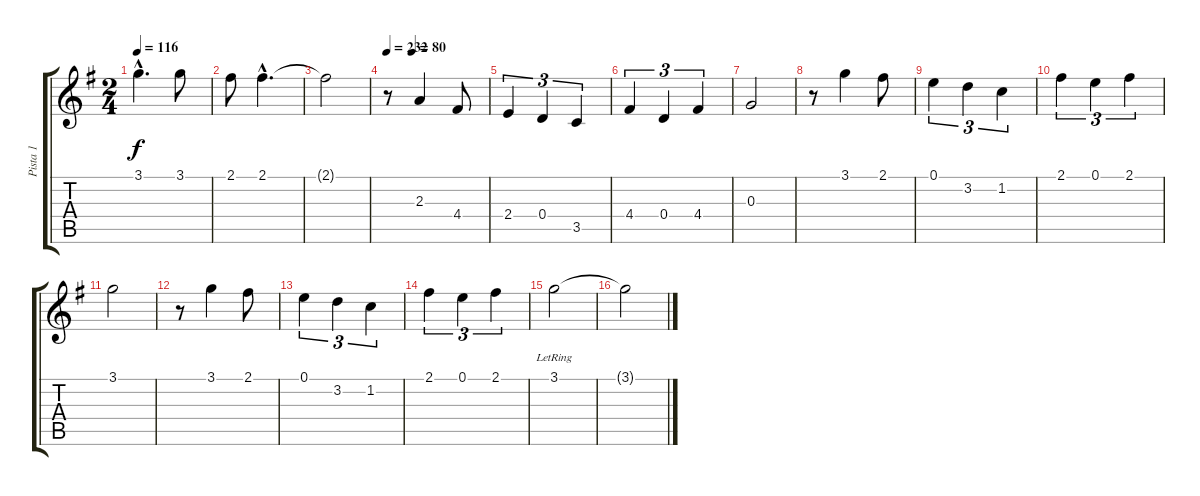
\track ("Pista 1" "Pista 1") {instrument distortionguitar}
\staff {score tabs}
\tuning (E4 B3 G3 D3 A2 E2) {hide}
\ts (2 4)
\tempo 116
\clef g2
\ks g
3.1{hac}.4{d dy f} 3.1.8 |
2.1.8 2.1{hac}.4{d} |
2.1{t}.2 |
\tempo 232
\tempo (80 0.25)
r.8 2.3.4 4.4.8 |
2.4.4{tu (3 2)} 0.4.4{tu (3 2)} 3.5.4{tu (3 2)} |
4.4.4{tu (3 2)} 0.4.4{tu (3 2)} 4.4.4{tu (3 2)} |
0.3.2 |
r.8 3.1.4 2.1.8 |
0.1.4{tu (3 2)} 3.2.4{tu (3 2)} 1.2.4{tu (3 2)} |
2.1.4{tu (3 2)} 0.1.4{tu (3 2)} 2.1.4{tu (3 2)} |
3.1.2 |
r.8 3.1.4 2.1.8 |
0.1.4{tu (3 2)} 3.2.4{tu (3 2)} 1.2.4{tu (3 2)} |
2.1.4{tu (3 2)} 0.1.4{tu (3 2)} 2.1.4{tu (3 2)} |
3.1{lr}.2 |
3.1{t}.2
